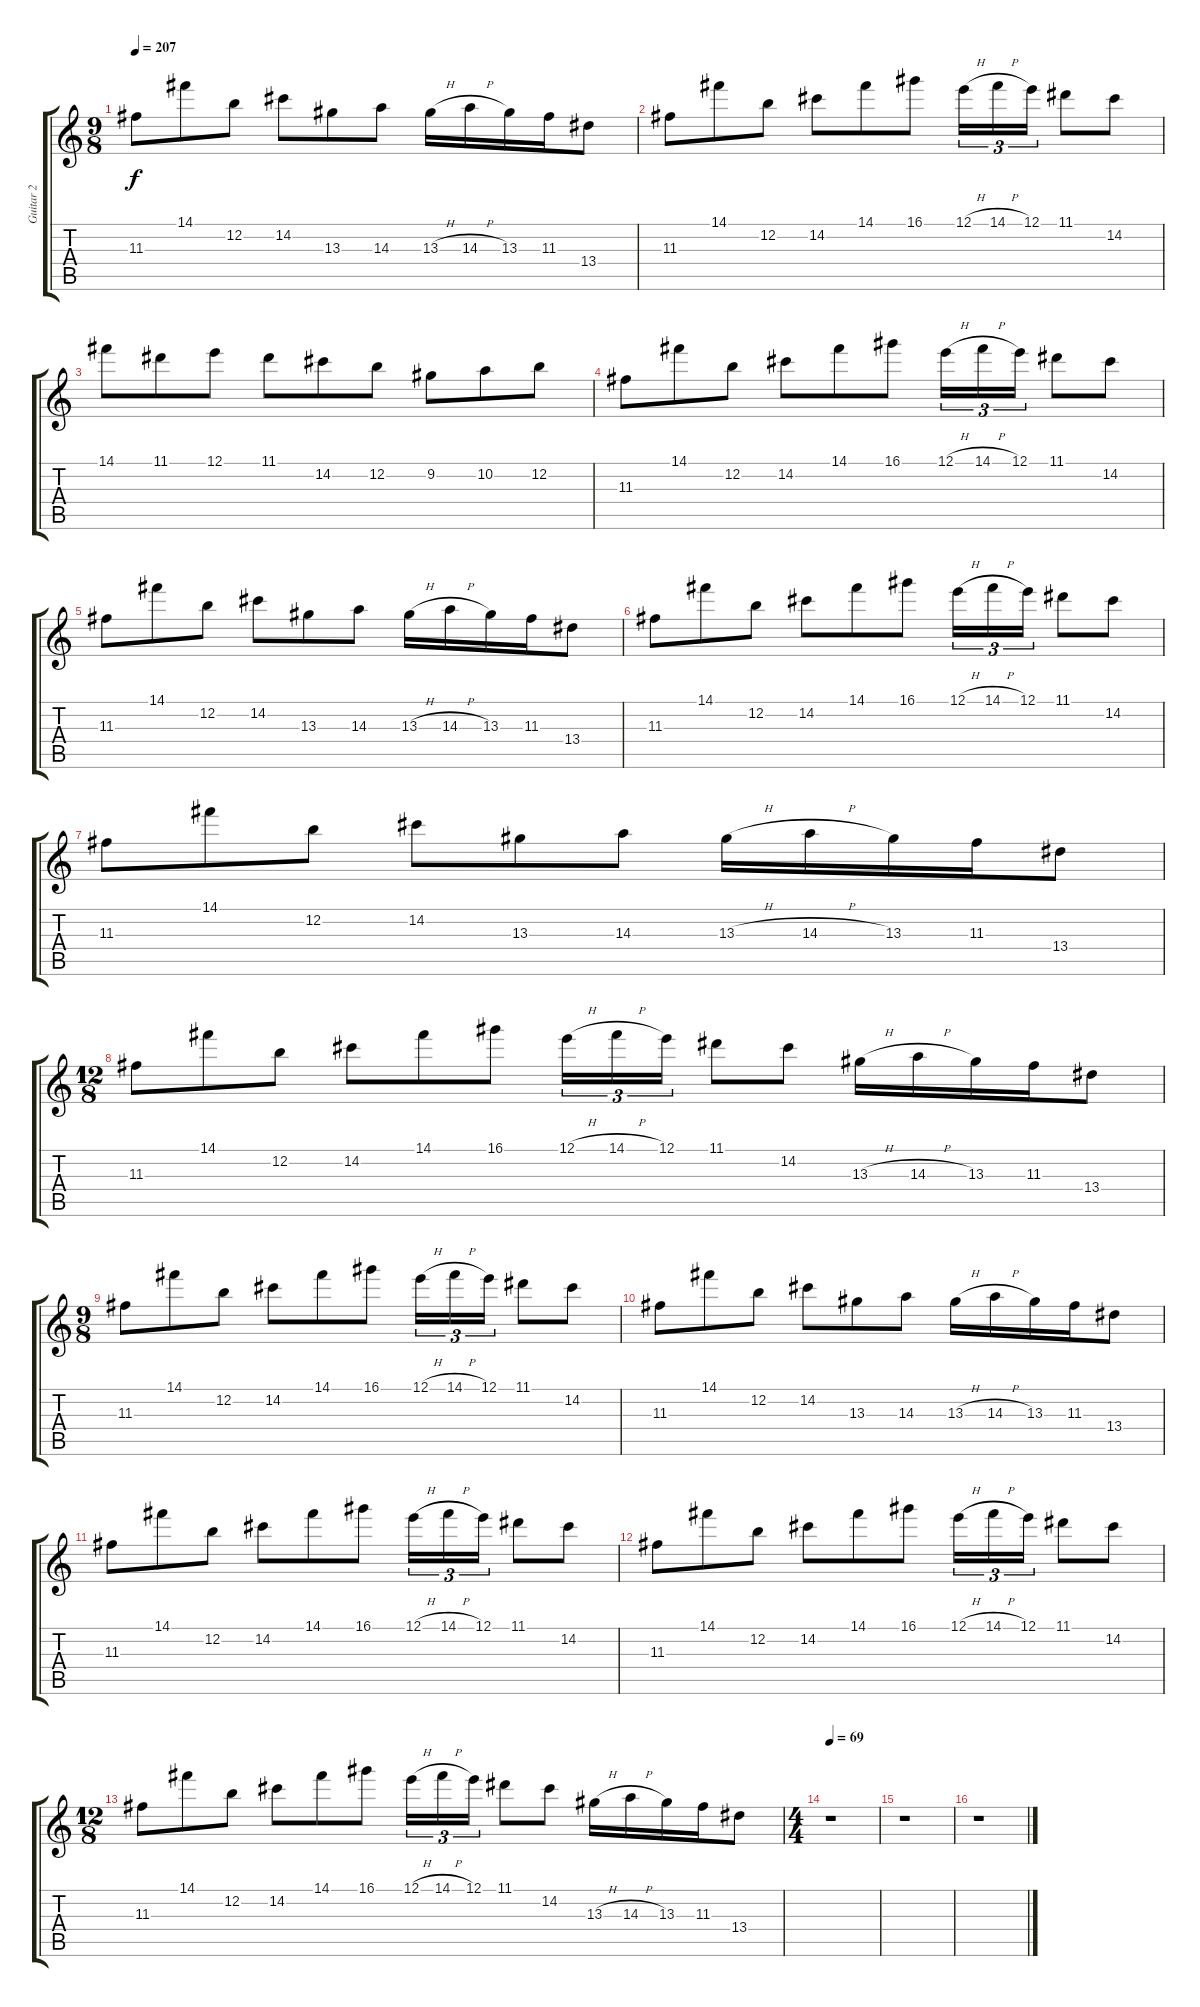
\track ("Guitar 2" "Guitar 2") {instrument distortionguitar}
\staff {score tabs}
\tuning (E4 B3 G3 D3 A2 E2) {hide}
\ts (9 8)
\tempo 207
\clef g2
\ks c
11.3.8{dy f} 14.1.8 12.2.8 14.2.8 13.3.8 14.3.8 13.3{h}.16 14.3{h}.16 13.3.16 11.3.16 13.4.8 |
11.3.8 14.1.8 12.2.8 14.2.8 14.1.8 16.1.8 12.1{h}.16{tu (3 2)} 14.1{h}.16{tu (3 2)} 12.1.16{tu (3 2)} 11.1.8 14.2.8 |
14.1.8 11.1.8 12.1.8 11.1.8 14.2.8 12.2.8 9.2.8 10.2.8 12.2.8 |
11.3.8 14.1.8 12.2.8 14.2.8 14.1.8 16.1.8 12.1{h}.16{tu (3 2)} 14.1{h}.16{tu (3 2)} 12.1.16{tu (3 2)} 11.1.8 14.2.8 |
11.3.8 14.1.8 12.2.8 14.2.8 13.3.8 14.3.8 13.3{h}.16 14.3{h}.16 13.3.16 11.3.16 13.4.8 |
11.3.8 14.1.8 12.2.8 14.2.8 14.1.8 16.1.8 12.1{h}.16{tu (3 2)} 14.1{h}.16{tu (3 2)} 12.1.16{tu (3 2)} 11.1.8 14.2.8 |
11.3.8 14.1.8 12.2.8 14.2.8 13.3.8 14.3.8 13.3{h}.16 14.3{h}.16 13.3.16 11.3.16 13.4.8 |
\ts (12 8)
11.3.8 14.1.8 12.2.8 14.2.8 14.1.8 16.1.8 12.1{h}.16{tu (3 2)} 14.1{h}.16{tu (3 2)} 12.1.16{tu (3 2)} 11.1.8 14.2.8 13.3{h}.16 14.3{h}.16 13.3.16 11.3.16 13.4.8 |
\ts (9 8)
11.3.8 14.1.8 12.2.8 14.2.8 14.1.8 16.1.8 12.1{h}.16{tu (3 2)} 14.1{h}.16{tu (3 2)} 12.1.16{tu (3 2)} 11.1.8 14.2.8 |
11.3.8 14.1.8 12.2.8 14.2.8 13.3.8 14.3.8 13.3{h}.16 14.3{h}.16 13.3.16 11.3.16 13.4.8 |
11.3.8 14.1.8 12.2.8 14.2.8 14.1.8 16.1.8 12.1{h}.16{tu (3 2)} 14.1{h}.16{tu (3 2)} 12.1.16{tu (3 2)} 11.1.8 14.2.8 |
11.3.8 14.1.8 12.2.8 14.2.8 14.1.8 16.1.8 12.1{h}.16{tu (3 2)} 14.1{h}.16{tu (3 2)} 12.1.16{tu (3 2)} 11.1.8 14.2.8 |
\ts (12 8)
11.3.8 14.1.8 12.2.8 14.2.8 14.1.8 16.1.8 12.1{h}.16{tu (3 2)} 14.1{h}.16{tu (3 2)} 12.1.16{tu (3 2)} 11.1.8 14.2.8 13.3{h}.16 14.3{h}.16 13.3.16 11.3.16 13.4.8 |
\ts (4 4)
\tempo 69
r.1 |
r.1 |
r.1
